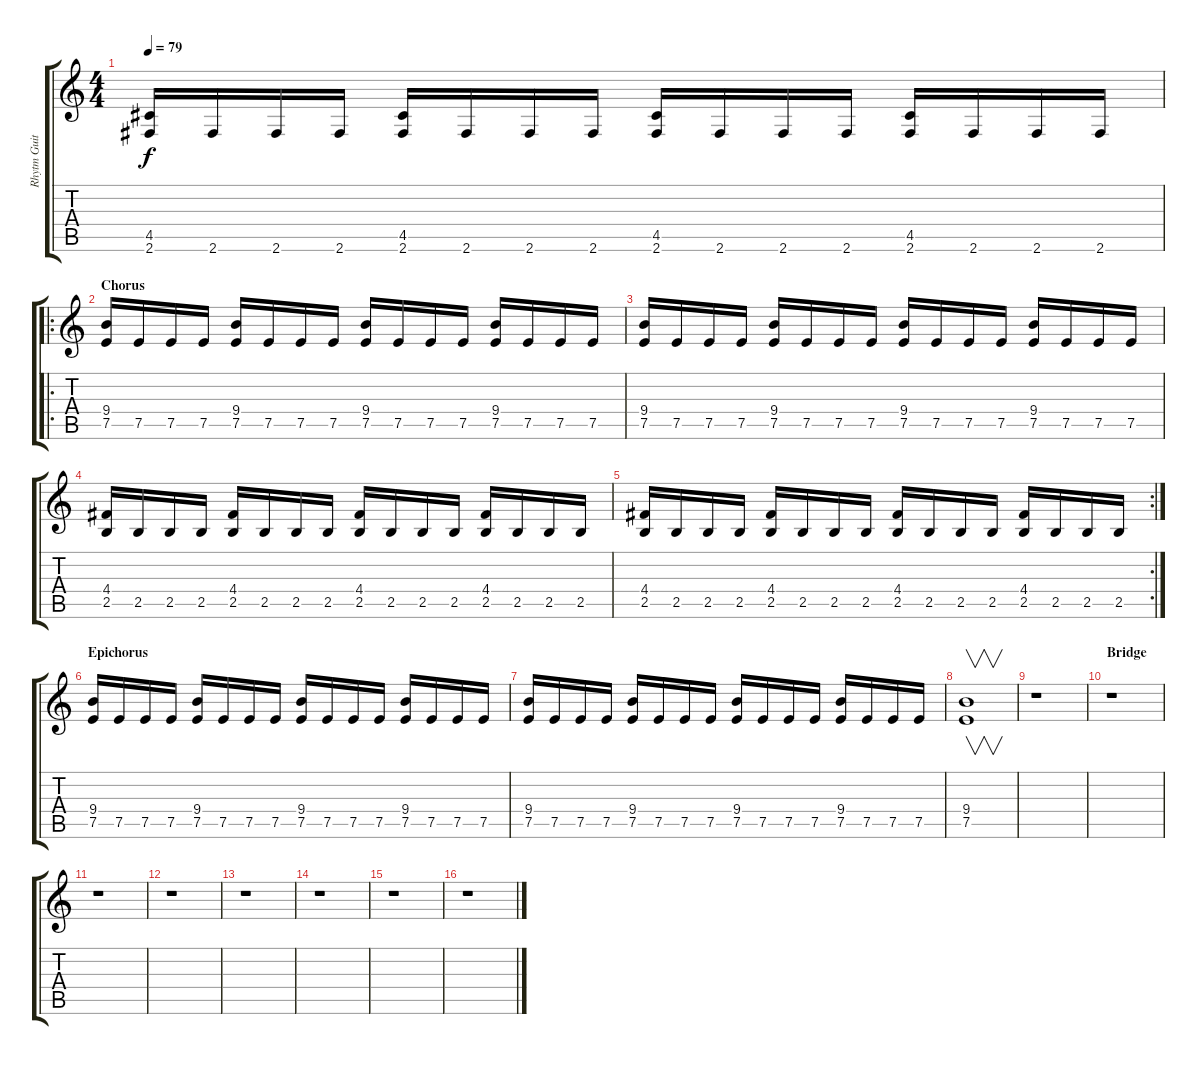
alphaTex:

\track ("Rhytm Guitar" "Rhytm Guit") {instrument electricguitarmuted}
\staff {score tabs}
\tuning (E4 B3 G3 D3 A2 E2) {hide}
\ts (4 4)
\tempo 79
\clef g2
\ks c
(4.5 2.6).16{dy f} 2.6.16 2.6.16 2.6.16 (4.5 2.6).16 2.6.16 2.6.16 2.6.16 (4.5 2.6).16 2.6.16 2.6.16 2.6.16 (4.5 2.6).16 2.6.16 2.6.16 2.6.16 |
\ro
\section ("" "Chorus")
(9.4 7.5).16 7.5.16 7.5.16 7.5.16 (9.4 7.5).16 7.5.16 7.5.16 7.5.16 (9.4 7.5).16 7.5.16 7.5.16 7.5.16 (9.4 7.5).16 7.5.16 7.5.16 7.5.16 |
(9.4 7.5).16 7.5.16 7.5.16 7.5.16 (9.4 7.5).16 7.5.16 7.5.16 7.5.16 (9.4 7.5).16 7.5.16 7.5.16 7.5.16 (9.4 7.5).16 7.5.16 7.5.16 7.5.16 |
(4.4 2.5).16 2.5.16 2.5.16 2.5.16 (4.4 2.5).16 2.5.16 2.5.16 2.5.16 (4.4 2.5).16 2.5.16 2.5.16 2.5.16 (4.4 2.5).16 2.5.16 2.5.16 2.5.16 |
\rc 2
(4.4 2.5).16 2.5.16 2.5.16 2.5.16 (4.4 2.5).16 2.5.16 2.5.16 2.5.16 (4.4 2.5).16 2.5.16 2.5.16 2.5.16 (4.4 2.5).16 2.5.16 2.5.16 2.5.16 |
\section ("" "Epichorus")
(9.4 7.5).16 7.5.16 7.5.16 7.5.16 (9.4 7.5).16 7.5.16 7.5.16 7.5.16 (9.4 7.5).16 7.5.16 7.5.16 7.5.16 (9.4 7.5).16 7.5.16 7.5.16 7.5.16 |
(9.4 7.5).16 7.5.16 7.5.16 7.5.16 (9.4 7.5).16 7.5.16 7.5.16 7.5.16 (9.4 7.5).16 7.5.16 7.5.16 7.5.16 (9.4 7.5).16 7.5.16 7.5.16 7.5.16 |
(9.4 7.5).1{v} |
r.1 |
\section ("" "Bridge")
r.1 |
r.1 |
r.1 |
r.1 |
r.1 |
r.1 |
r.1
